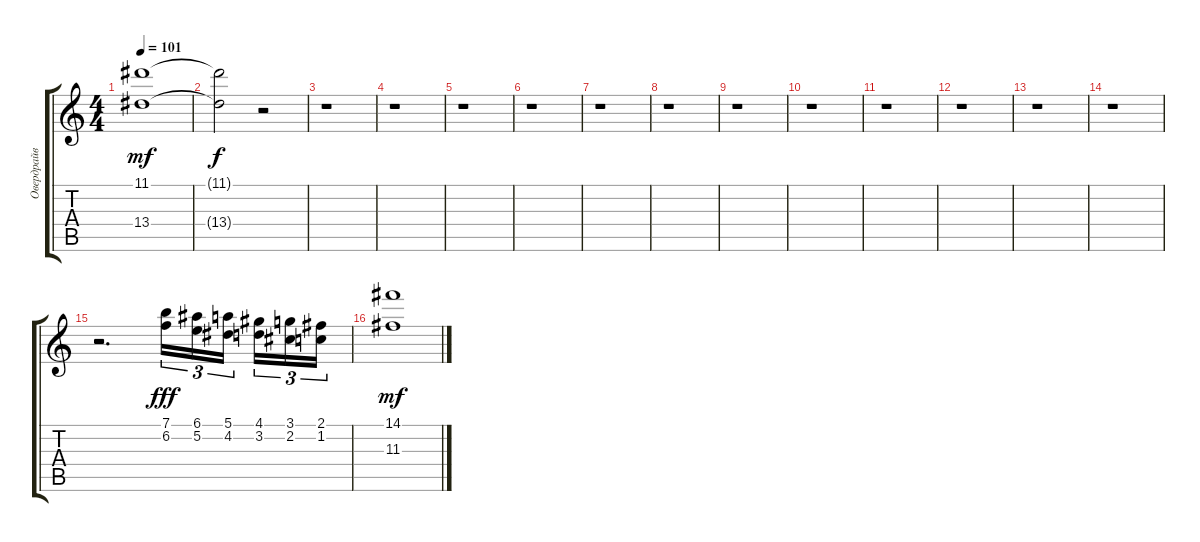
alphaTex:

\track ("Овердрайв 1" "Овердрайв ") {instrument overdrivenguitar}
\staff {score tabs}
\tuning (E4 B3 G3 D3 A2 E2) {hide}
\ts (4 4)
\tempo 101
\clef g2
\ks c
(11.1 13.4).1{dy mf} |
(11.1{t} 13.4{t}).2{dy f} r.2 |
r.1 |
r.1 |
r.1 |
r.1 |
r.1 |
r.1 |
r.1 |
r.1 |
r.1 |
r.1 |
r.1 |
r.1 |
r.2{d} (7.1 6.2).16{tu (3 2) dy fff} (6.1 5.2).16{tu (3 2)} (5.1 4.2).16{tu (3 2) beam splitsecondary} (4.1 3.2).16{tu (3 2)} (3.1 2.2).16{tu (3 2)} (2.1 1.2).16{tu (3 2)} |
(14.1 11.3).1{dy mf}
